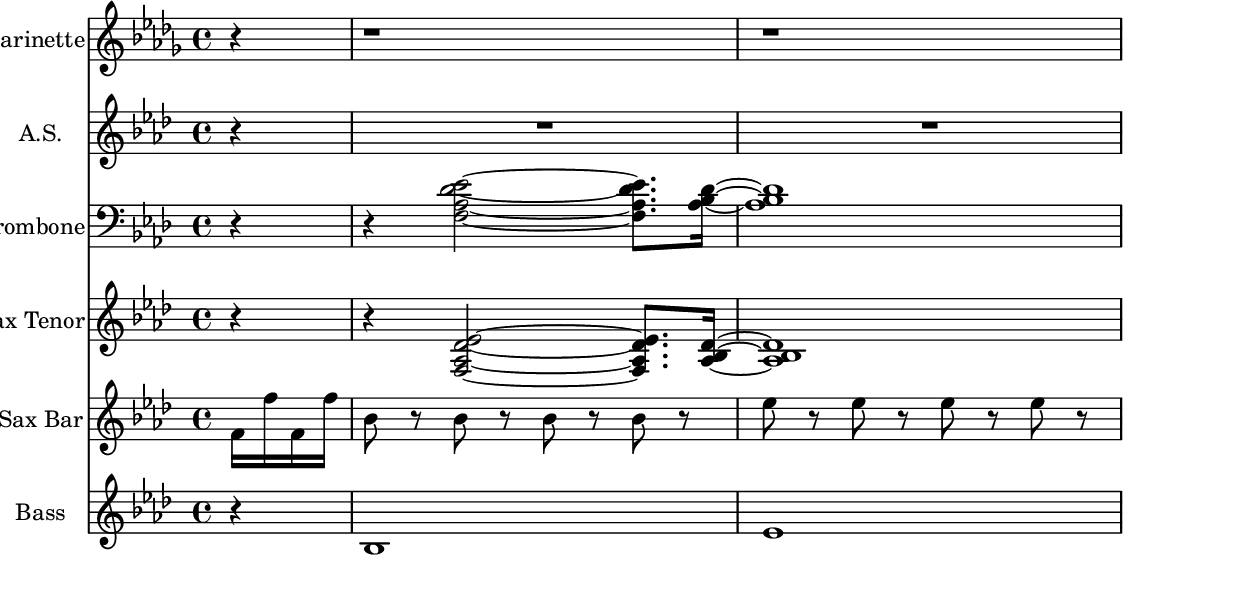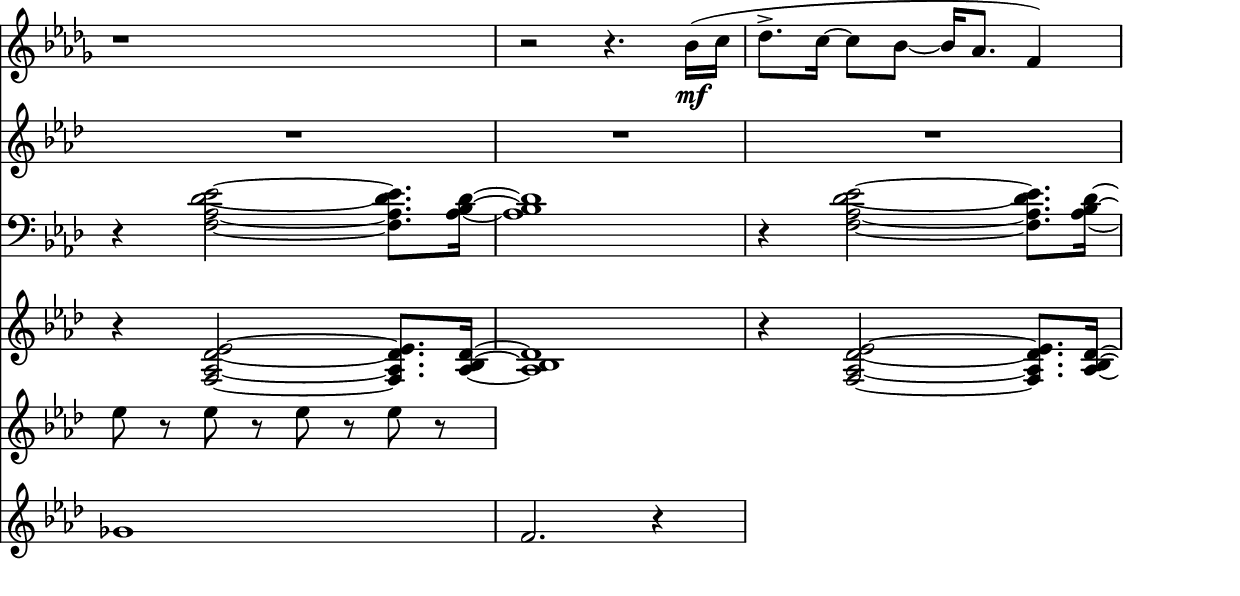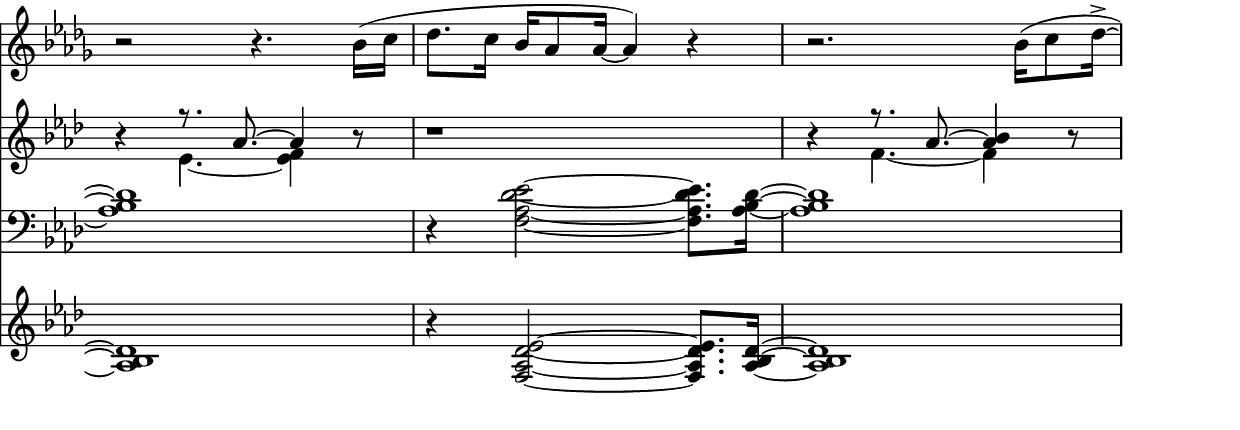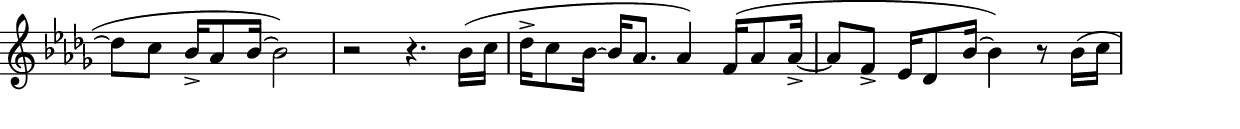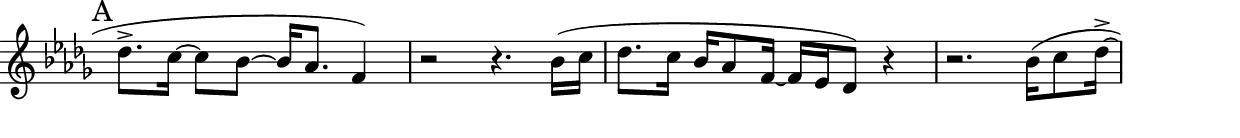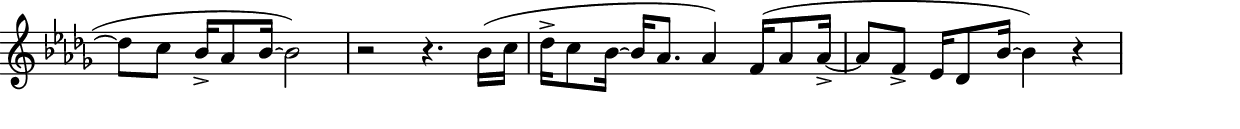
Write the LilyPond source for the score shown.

\include "lilypond-book-preamble.ly"
TromOne = \relative c'
{
  %  \clef alto
  r4 | r4 <f, aes des ees>2~ <f aes des ees>8. < aes bes des>16~ | <aes bes des>1 |
  r4 <f aes des ees>2~ <f aes des ees>8. <aes bes des>16~ | <aes bes des>1 |
  r4 <f aes des ees>2~ <f aes des ees>8. <aes bes des>16~ | <aes bes des>1 |
  r4 <f aes des ees>2~ <f aes des ees>8. <aes bes des>16~ | <aes bes des>1 |
}

TenorOne = \relative c'
{
  %  \clef alto
  r4 | r4 <f, aes des ees>2~ <f aes des ees>8. < aes bes des>16~ | <aes bes des>1 |
  r4 <f aes des ees>2~ <f aes des ees>8. <aes bes des>16~ | <aes bes des>1 |
  r4 <f aes des ees>2~ <f aes des ees>8. <aes bes des>16~ | <aes bes des>1 |
  r4 <f aes des ees>2~ <f aes des ees>8. <aes bes des>16~ | <aes bes des>1 |
  
}

ClarOne = 
{
%Intro 

\clef "treble" \key des \major r4   | r1 | r1 | r1 | r2 r4. bes16(\mf c | 
des8.-> c16~ c8 bes~ bes16 aes8. f4)                   | r2 r4. bes16( c      							 | 
des8. c16 bes16 aes8 aes16~ aes4) r4                   | r2.  bes16( c8 des16->~ 						 |
des8 c  bes16-> aes8 bes16~ bes2)                      | r2 r4. bes16( c       							 | 
des16-> c8 bes16~ bes16 aes8. aes4) f16( aes8 aes16->~ | aes8 f-> ees16 des8 bes'16~ bes4) r8 bes16( c16 |
%--------------
%A
\mark "A"
des8.-> c16~ c8 bes~ bes16 aes8. f4)  					| r2 r4. bes16( c       				|
des8. c16 bes16 aes8 f16~ f16 ees16 des8) r4 			| r2.  bes'16( c8 des16->~ 				|
des8 c  bes16-> aes8 bes16~ bes2)            			| r2 r4. bes16( c       				| 
des16-> c8 bes16~ bes16 aes8. aes4) f16( aes8 aes16->~ 	| aes8 f-> ees16 des8 bes'16~ bes4) r4 	|
}

AltSaxOne = 
{\clef "treble" \key aes \major r4 | R1*5  | 
  r4 << { r8. aes' ~ aes4 } \\ { ees4.~ <<ees4 f4>>} >> r8 | r1 |  r4 << { r8. aes ~ <<bes4 aes4>> } \\ { f4.~ f4} >> r8 |
}


% ****************************************************************
% Start cut-&-pastable-section
% ****************************************************************

\paper
{
  #(define page-breaking ly:minimal-breaking)
  %ragged-last-bottom = ##f
}

\layout {
  
}
\midi {
      \tempo 4 = 88
    }


\relative c'
{


% ****************************************************************
% ly snippet contents follows:
% ****************************************************************
\sourcefileline 926
<<

% ****************************************************************
%Clar + Soprano
\new Staff \with {
    instrumentName = \markup {
      \center-column { "Clarinette"}
    }
  }
  \relative c'' {\ClarOne}
 
%Saxos
\new Staff \with {
    instrumentName = \markup {
      \center-column { "A.S."}
    }
  }
  \relative c' {\AltSaxOne} 

% ****************************************************************
  %Trombone
  \new Staff \with {
    instrumentName = \markup {
      \center-column { "Trombone"}
    }
  }
  \relative c' {\clef "bass" \key aes \major \TromOne}


% ****************************************************************

  \new Staff \with {
    instrumentName = \markup {
      \center-column { "Sax Tenor"}
    }
  }
  \relative c' {\clef "treble" \key aes \major \TenorOne}


\new Staff \with {
    instrumentName = \markup {
      \center-column { "Sax Bar"}
    }
  }
  \relative c' {\clef "treble" \key aes \major f16 f' f, f' | bes,8 r8 bes8 r8 bes8 r8 bes8 r8 | ees8 r8 ees8 r8 ees8 r8 ees8 r8 \break 
				| ees8 r8 ees8 r8 ees8 r8 ees8 r8}

 \new Staff \with {
    instrumentName = #"Bass"
  }
  { \key aes \major \partial 4 r4 | bes1 | ees1 | ges | f2. r4 |}

>>



% ****************************************************************
% end ly snippet
% ****************************************************************
}